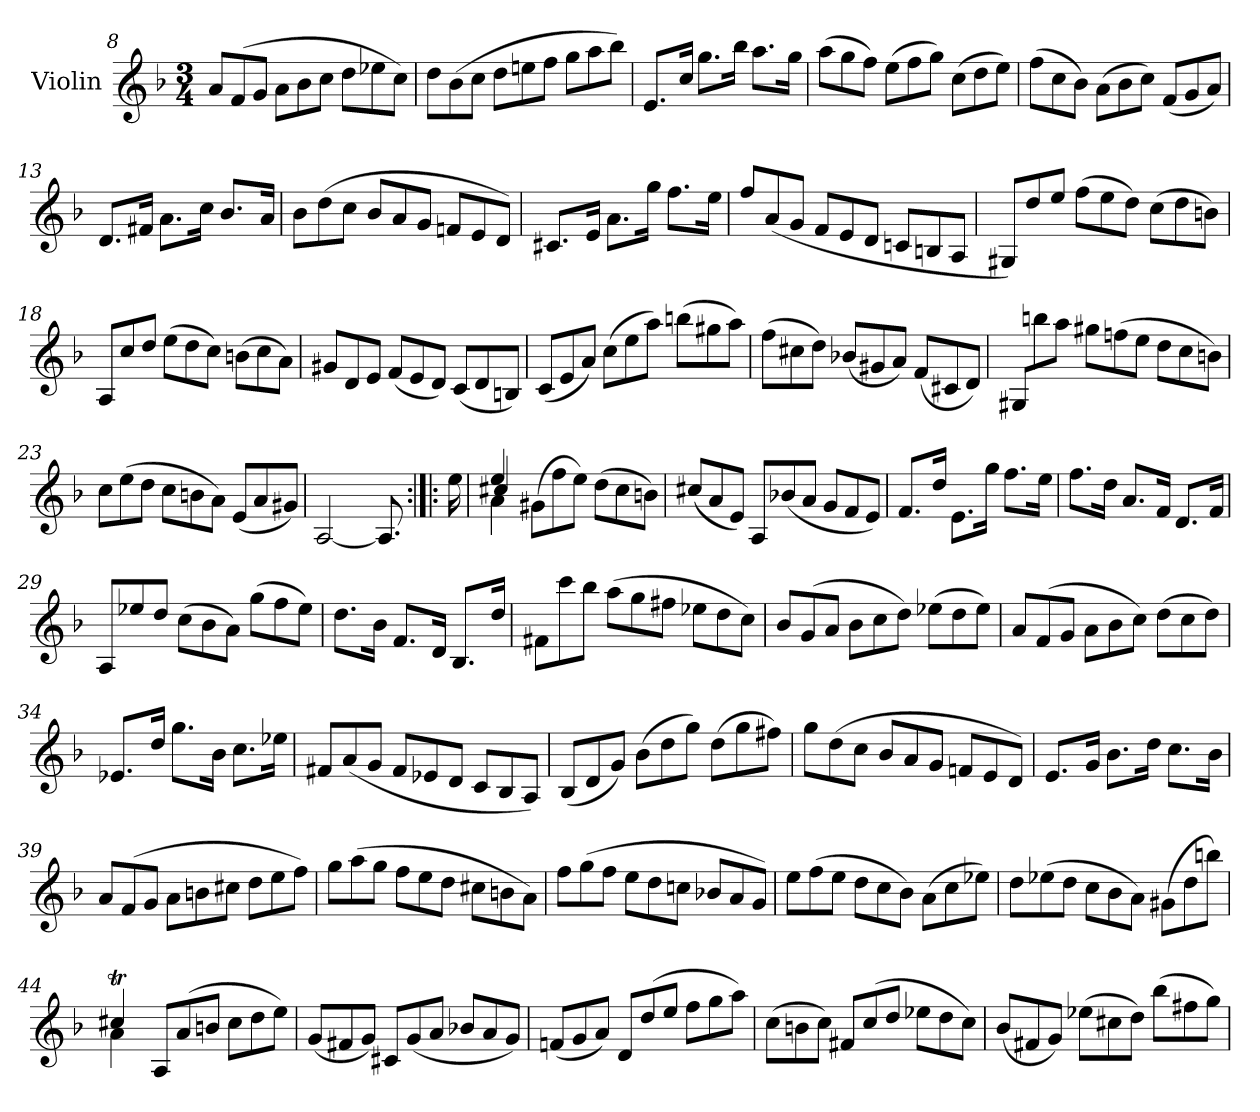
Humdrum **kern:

**kern
*part1
*staff1
*I"Violin
*I'Vln.
*clefG2
*k[b-]
*M3/4
*Xtuplet
=8
12a/L
(>12f/
12g/J
12a\L
12b-\
12cc\J
12dd\L
12ee-X\
12cc\J)
=9
12dd\L
(>12b-\
12cc\J
12dd\L
12een\
12ff\J
12gg\L
12aa\
12bb-\J)
=10
8.e/L
16cc/Jk
8.gg\L
16bb-\Jk
8.aa\L
16gg\Jk
=11
(>12aa\L
12gg\
12ff\J)
(>12ee\L
12ff\
12gg\J)
(>12cc\L
12dd\
12ee\J)
=12
(>12ff\L
12cc\
12b-\J)
(>12a\L
12b-\
12cc\J)
(<12f/L
12g/
12a/J)
!!LO:LB:g=z
=13
8.d/L
16f#X/Jk
8.a\L
16cc\Jk
8.b-/L
16a/Jk
=14
12b-\L
(>12dd\
12cc\J
12b-/L
12a/
12g/J
12fn/L
12e/
12d/J)
=15
8.c#X/L
16e/Jk
8.a\L
16gg\Jk
8.ff\L
16ee\Jk
=16
12ff/L
(<12a/
12g/J
12f/L
12e/
12d/J
12cn/L
12Bn/
12A/J
=17
12G#X/L)
12dd/
12ee/J
(>12ff\L
12ee\
12dd\J)
(>12cc\L
12dd\
12bn\J)
=18
12A/L
12cc/
12dd/J
(>12ee\L
12dd\
12cc\J)
(>12bn\L
12cc\
12a\J)
!!LO:LB:g=z
=19
12g#X/L
12d/
12e/J
(<12f/L
12e/
12d/J)
(<12c/L
12d/
12Bn/J)
=20
(<12c/L
12e/
12a/J)
(>12cc\L
12ee\
12aa\J)
(>12bbn\L
12gg#X\
12aa\J)
=21
(>12ff\L
12cc#X\
12dd\J)
(<12b-X/L
12g#X/
12a/J)
(<12f/L
12c#X/
12d/J)
=22
12G#X/L
12bbn\
12aa\J
12gg#X\L
(>12ffn\
12ee\J
12dd\L
12cc\
12bn\J)
=23
12cc\L
(>12ee\
12dd\J
12cc\L
12bn\
12a\J)
(<12e/L
12a/
12g#X/J)
=24
[2A/
8.A/]
!!LO:LB:g=z
=24X1:|!|:
16ee\
=25
*^
*	*^
4ee/	4a\	4cc#X/
(>12g#X\L	2ryy	2ryy
12ff\	.	.
12ee\J)	.	.
(>12dd\L	.	.
12cc#\	.	.
12bn\J)	.	.
*v	*v	*v
=26
(<12cc#X/L
12a/
12e/J)
12A/L
(<12b-X/
12a/J
12g/L
12f/
12e/J)
=27
8.f/L
16dd/Jk
8.e\L
16gg\Jk
8.ff\L
16ee\Jk
=28
8.ff\L
16dd\Jk
8.a/L
16f/Jk
8.d/L
16f/Jk
=29
12A/L
12ee-X/
12dd/J
(>12cc\L
12b-\
12a\J)
(>12gg\L
12ff\
12ee-\J)
!!LO:LB:g=z
=30
8.dd\L
16b-\Jk
8.f/L
16d/Jk
8.B-/L
16dd/Jk
=31
12f#X\L
12ccc\
12bb-\J
(>12aa\L
12gg\
12ff#X\J
12ee-X\L
12dd\
12cc\J)
=32
12b-/L
(>12g/
12a/J
12b-\L
12cc\
12dd\J)
(>12ee-X\L
12dd\
12ee-\J)
=33
12a/L
(>12f/
12g/J
12a\L
12b-\
12cc\J)
(>12dd\L
12cc\
12dd\J)
=34
8.e-X/L
16dd/Jk
8.gg\L
16b-\Jk
8.cc\L
16ee-X\Jk
!!LO:LB:g=z
=35
12f#X/L
(<12a/
12g/J
12f#/L
12e-X/
12d/J
12c/L
12B-/
12A/J)
=36
(<12B-/L
12d/
12g/J)
(>12b-\L
12dd\
12gg\J)
(>12dd\L
12gg\
12ff#X\J)
=37
12gg\L
(>12dd\
12cc\J
12b-/L
12a/
12g/J
12fn/L
12e/
12d/J)
=38
8.e/L
16g/Jk
8.b-\L
16dd\Jk
8.cc\L
16b-\Jk
=39
12a/L
(>12f/
12g/J
12a\L
12bn\
12cc#X\J
12dd\L
12ee\
12ff\J)
!!LO:LB:g=z
=40
12gg\L
(>12aa\
12gg\J
12ff\L
12ee\
12dd\J
12cc#X\L
12bn\
12a\J)
=41
12ff\L
(>12gg\
12ff\J
12ee\L
12dd\
12ccn\J
12b-X/L
12a/
12g/J)
=42
12ee\L
(>12ff\
12ee\J
12dd\L
12cc\
12b-\J)
(>12a\L
12cc\
12ee-X\J)
=43
12dd\L
(>12ee-X\
12dd\J
12cc\L
12b-\
12a\J)
(>12g#X\L
12dd\
12bbn\J)
=44
*^
4cc#Xt/	4a\
12A/L	4ryy
(>12a/	.
12bn/J	.
12cc#\L	4ryy
12dd\	.
12ee\J)	.
*v	*v
!!LO:LB:g=z
=45
(<12g/L
12f#X/
12g/J)
12c#X/L
(<12g/
12a/J
12b-X/L
12a/
12g/J)
=46
(<12fn/L
12g/
12a/J)
12d/L
(>12dd/
12ee/J
12ff\L
12gg\
12aa\J)
=47
(>12cc\L
12bn\
12cc\J)
12f#X/L
(>12cc/
12dd/J
12ee-X\L
12dd\
12cc\J)
=48
(<12b-/L
12f#X/
12g/J)
(>12ee-X\L
12cc#X\
12dd\J)
(>12bb-\L
12ff#X\
12gg\J)
=
*-
